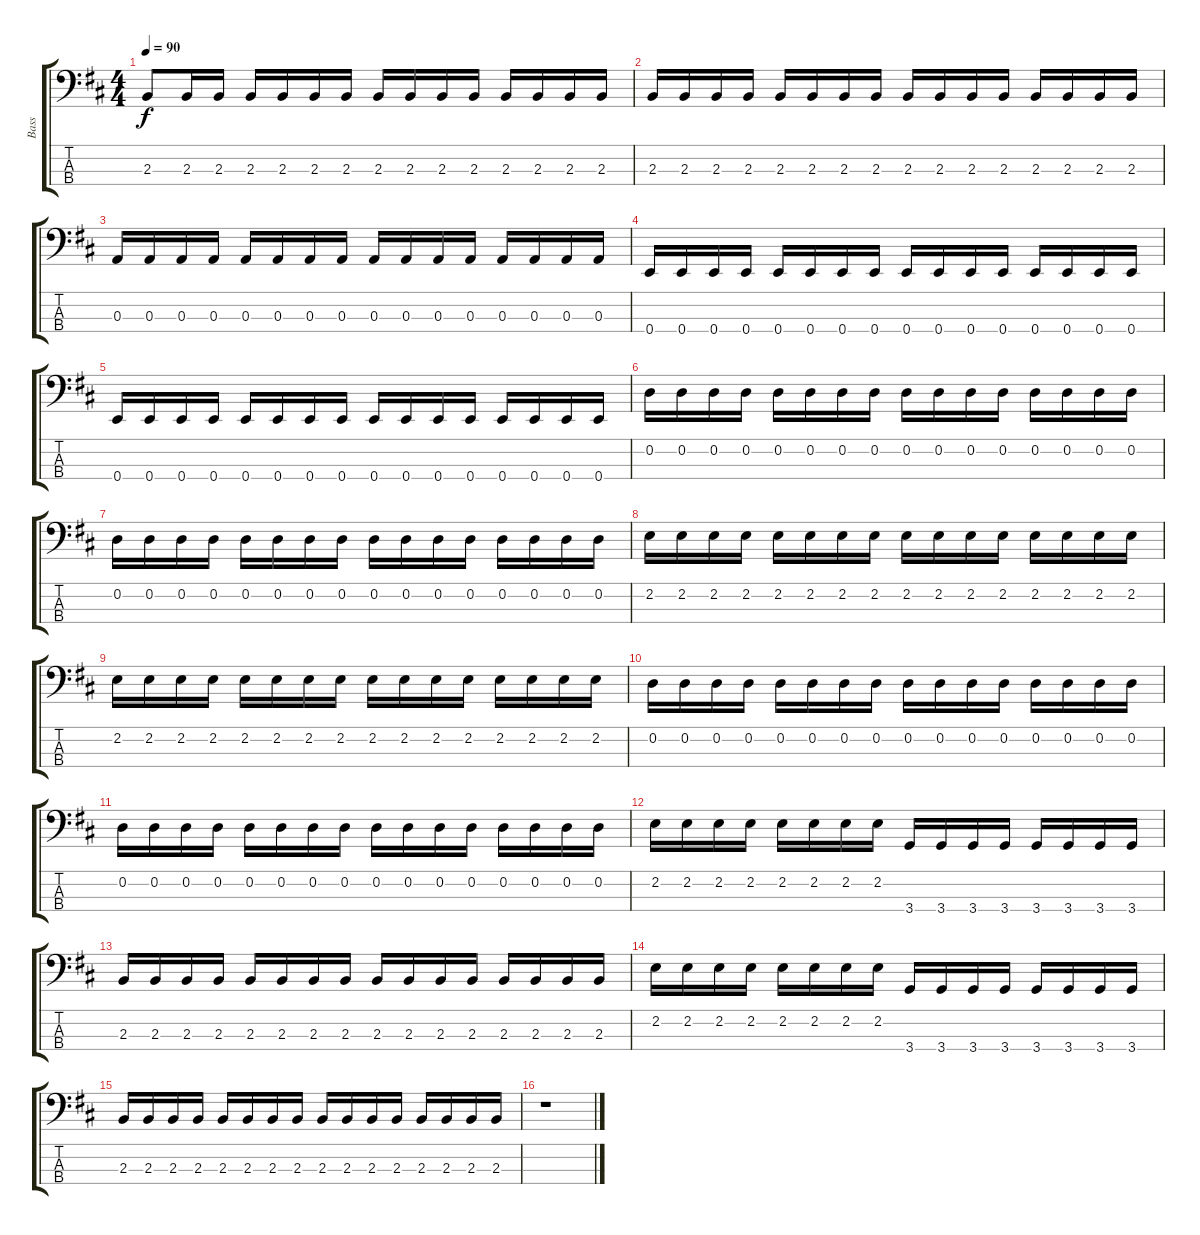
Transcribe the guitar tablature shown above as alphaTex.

\track ("Bass" "Bass") {instrument electricbassfinger}
\staff {score tabs}
\tuning (G2 D2 A1 E1) {hide}
\ts (4 4)
\tempo 90
\clef f4
\ks d
2.3.8{dy f} 2.3.16 2.3.16 2.3.16 2.3.16 2.3.16 2.3.16 2.3.16 2.3.16 2.3.16 2.3.16 2.3.16 2.3.16 2.3.16 2.3.16 |
2.3.16 2.3.16 2.3.16 2.3.16 2.3.16 2.3.16 2.3.16 2.3.16 2.3.16 2.3.16 2.3.16 2.3.16 2.3.16 2.3.16 2.3.16 2.3.16 |
0.3.16 0.3.16 0.3.16 0.3.16 0.3.16 0.3.16 0.3.16 0.3.16 0.3.16 0.3.16 0.3.16 0.3.16 0.3.16 0.3.16 0.3.16 0.3.16 |
0.4.16 0.4.16 0.4.16 0.4.16 0.4.16 0.4.16 0.4.16 0.4.16 0.4.16 0.4.16 0.4.16 0.4.16 0.4.16 0.4.16 0.4.16 0.4.16 |
0.4.16 0.4.16 0.4.16 0.4.16 0.4.16 0.4.16 0.4.16 0.4.16 0.4.16 0.4.16 0.4.16 0.4.16 0.4.16 0.4.16 0.4.16 0.4.16 |
0.2.16 0.2.16 0.2.16 0.2.16 0.2.16 0.2.16 0.2.16 0.2.16 0.2.16 0.2.16 0.2.16 0.2.16 0.2.16 0.2.16 0.2.16 0.2.16 |
0.2.16 0.2.16 0.2.16 0.2.16 0.2.16 0.2.16 0.2.16 0.2.16 0.2.16 0.2.16 0.2.16 0.2.16 0.2.16 0.2.16 0.2.16 0.2.16 |
2.2.16 2.2.16 2.2.16 2.2.16 2.2.16 2.2.16 2.2.16 2.2.16 2.2.16 2.2.16 2.2.16 2.2.16 2.2.16 2.2.16 2.2.16 2.2.16 |
2.2.16 2.2.16 2.2.16 2.2.16 2.2.16 2.2.16 2.2.16 2.2.16 2.2.16 2.2.16 2.2.16 2.2.16 2.2.16 2.2.16 2.2.16 2.2.16 |
0.2.16 0.2.16 0.2.16 0.2.16 0.2.16 0.2.16 0.2.16 0.2.16 0.2.16 0.2.16 0.2.16 0.2.16 0.2.16 0.2.16 0.2.16 0.2.16 |
0.2.16 0.2.16 0.2.16 0.2.16 0.2.16 0.2.16 0.2.16 0.2.16 0.2.16 0.2.16 0.2.16 0.2.16 0.2.16 0.2.16 0.2.16 0.2.16 |
2.2.16 2.2.16 2.2.16 2.2.16 2.2.16 2.2.16 2.2.16 2.2.16 3.4.16 3.4.16 3.4.16 3.4.16 3.4.16 3.4.16 3.4.16 3.4.16 |
2.3.16 2.3.16 2.3.16 2.3.16 2.3.16 2.3.16 2.3.16 2.3.16 2.3.16 2.3.16 2.3.16 2.3.16 2.3.16 2.3.16 2.3.16 2.3.16 |
2.2.16 2.2.16 2.2.16 2.2.16 2.2.16 2.2.16 2.2.16 2.2.16 3.4.16 3.4.16 3.4.16 3.4.16 3.4.16 3.4.16 3.4.16 3.4.16 |
2.3.16 2.3.16 2.3.16 2.3.16 2.3.16 2.3.16 2.3.16 2.3.16 2.3.16 2.3.16 2.3.16 2.3.16 2.3.16 2.3.16 2.3.16 2.3.16 |
r.1
